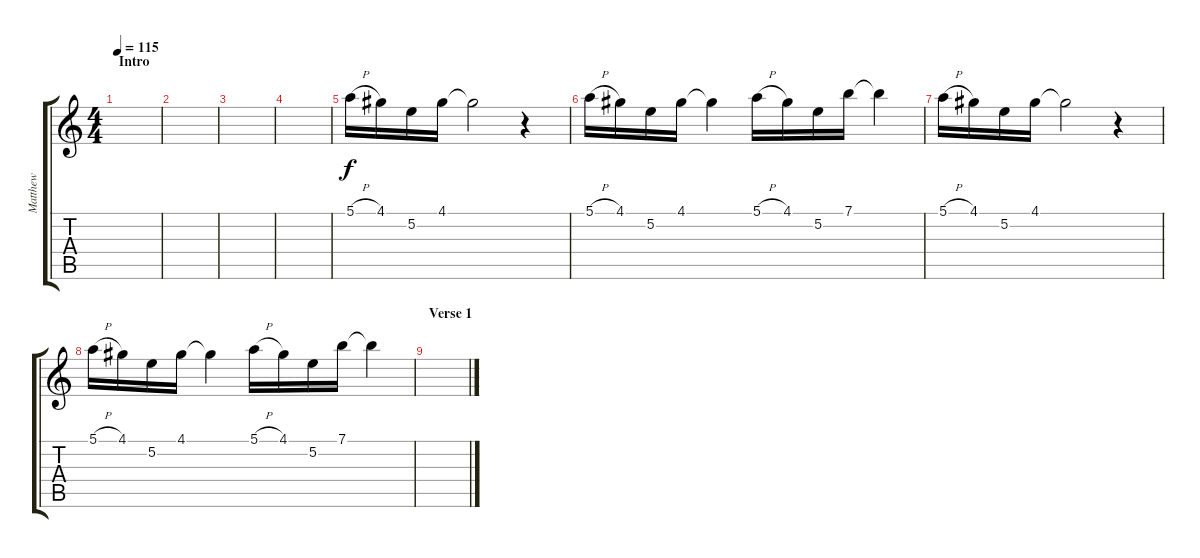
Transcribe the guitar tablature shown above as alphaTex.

\track ("Matthew" "Matthew") {instrument overdrivenguitar}
\staff {score tabs}
\tuning (E4 B3 G3 D3 A2 E2) {hide}
\ts (4 4)
\section ("" "Intro")
\tempo 115
\clef g2
\ks c
|
|
|
|
5.1{h}.16 4.1.16 5.2.16 4.1.16 4.1{t}.2 r.4 |
5.1{h}.16 4.1.16 5.2.16 4.1.16 4.1{t}.4 5.1{h}.16 4.1.16 5.2.16 7.1.16 7.1{t}.4 |
5.1{h}.16 4.1.16 5.2.16 4.1.16 4.1{t}.2 r.4 |
5.1{h}.16 4.1.16 5.2.16 4.1.16 4.1{t}.4 5.1{h}.16 4.1.16 5.2.16 7.1.16 7.1{t}.4 |
\section ("" "Verse 1")
